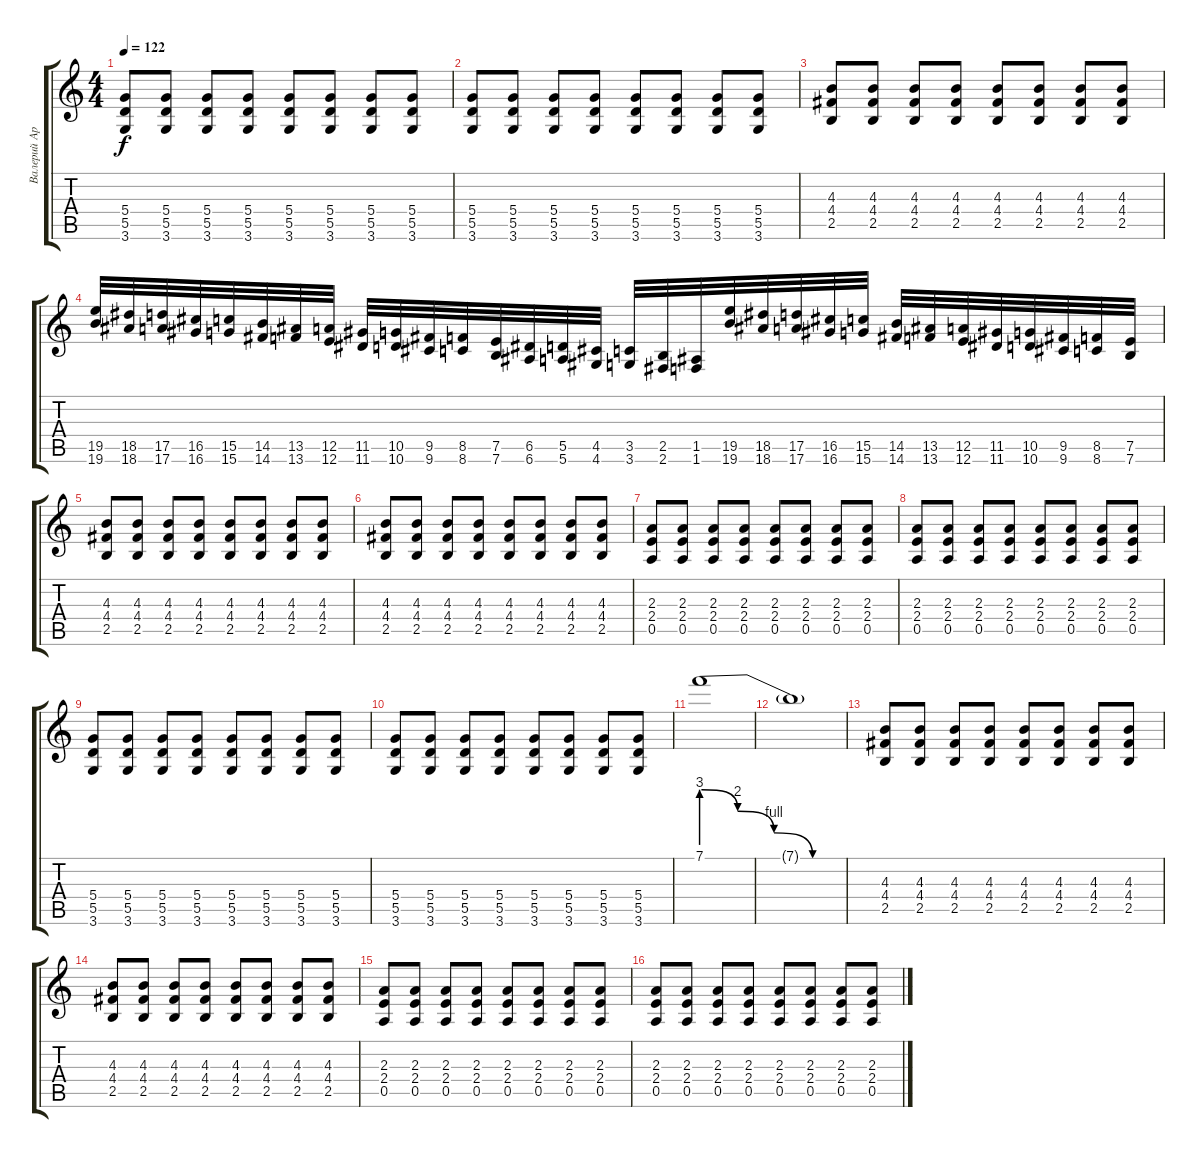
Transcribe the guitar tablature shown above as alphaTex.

\track ("Валерий Аркадин" "Валерий Ар") {instrument electricguitarjazz}
\staff {score tabs}
\tuning (E4 B3 G3 D3 A2 E2) {hide}
\ts (4 4)
\tempo 122
\clef g2
\ks c
(5.4 5.5 3.6).8{dy f} (5.4 5.5 3.6).8 (5.4 5.5 3.6).8 (5.4 5.5 3.6).8 (5.4 5.5 3.6).8 (5.4 5.5 3.6).8 (5.4 5.5 3.6).8 (5.4 5.5 3.6).8 |
(5.4 5.5 3.6).8 (5.4 5.5 3.6).8 (5.4 5.5 3.6).8 (5.4 5.5 3.6).8 (5.4 5.5 3.6).8 (5.4 5.5 3.6).8 (5.4 5.5 3.6).8 (5.4 5.5 3.6).8 |
(4.3 4.4 2.5).8{instrument distortionguitar} (4.3 4.4 2.5).8 (4.3 4.4 2.5).8 (4.3 4.4 2.5).8 (4.3 4.4 2.5).8 (4.3 4.4 2.5).8 (4.3 4.4 2.5).8 (4.3 4.4 2.5).8 |
(19.5 19.6).32{volume 10} (18.5 18.6).32 (17.5 17.6).32 (16.5 16.6).32 (15.5 15.6).32 (14.5 14.6).32 (13.5 13.6).32 (12.5 12.6).32 (11.5 11.6).32 (10.5 10.6).32 (9.5 9.6).32 (8.5 8.6).32 (7.5 7.6).32 (6.5 6.6).32 (5.5 5.6).32 (4.5 4.6).32 (3.5 3.6).32 (2.5 2.6).32 (1.5 1.6).32 (19.5 19.6).32 (18.5 18.6).32 (17.5 17.6).32 (16.5 16.6).32 (15.5 15.6).32 (14.5 14.6).32 (13.5 13.6).32 (12.5 12.6).32 (11.5 11.6).32 (10.5 10.6).32 (9.5 9.6).32 (8.5 8.6).32 (7.5 7.6).32 |
(4.3 4.4 2.5).8{instrument distortionguitar} (4.3 4.4 2.5).8 (4.3 4.4 2.5).8 (4.3 4.4 2.5).8 (4.3 4.4 2.5).8 (4.3 4.4 2.5).8 (4.3 4.4 2.5).8 (4.3 4.4 2.5).8 |
(4.3 4.4 2.5).8{instrument distortionguitar} (4.3 4.4 2.5).8 (4.3 4.4 2.5).8 (4.3 4.4 2.5).8 (4.3 4.4 2.5).8 (4.3 4.4 2.5).8 (4.3 4.4 2.5).8 (4.3 4.4 2.5).8 |
(2.3 2.4 0.5).8 (2.3 2.4 0.5).8 (2.3 2.4 0.5).8 (2.3 2.4 0.5).8 (2.3 2.4 0.5).8 (2.3 2.4 0.5).8 (2.3 2.4 0.5).8 (2.3 2.4 0.5).8 |
(2.3 2.4 0.5).8 (2.3 2.4 0.5).8 (2.3 2.4 0.5).8 (2.3 2.4 0.5).8 (2.3 2.4 0.5).8 (2.3 2.4 0.5).8 (2.3 2.4 0.5).8 (2.3 2.4 0.5).8 |
(5.4 5.5 3.6).8 (5.4 5.5 3.6).8 (5.4 5.5 3.6).8 (5.4 5.5 3.6).8 (5.4 5.5 3.6).8 (5.4 5.5 3.6).8 (5.4 5.5 3.6).8 (5.4 5.5 3.6).8 |
(5.4 5.5 3.6).8 (5.4 5.5 3.6).8 (5.4 5.5 3.6).8 (5.4 5.5 3.6).8 (5.4 5.5 3.6).8 (5.4 5.5 3.6).8 (5.4 5.5 3.6).8 (5.4 5.5 3.6).8 |
7.1{be (custom 0 12 15 8 30 4 46 0 60 0)}.1 |
7.1{t}.1 |
(4.3 4.4 2.5).8{instrument distortionguitar} (4.3 4.4 2.5).8 (4.3 4.4 2.5).8 (4.3 4.4 2.5).8 (4.3 4.4 2.5).8 (4.3 4.4 2.5).8 (4.3 4.4 2.5).8 (4.3 4.4 2.5).8 |
(4.3 4.4 2.5).8{instrument distortionguitar} (4.3 4.4 2.5).8 (4.3 4.4 2.5).8 (4.3 4.4 2.5).8 (4.3 4.4 2.5).8 (4.3 4.4 2.5).8 (4.3 4.4 2.5).8 (4.3 4.4 2.5).8 |
(2.3 2.4 0.5).8 (2.3 2.4 0.5).8 (2.3 2.4 0.5).8 (2.3 2.4 0.5).8 (2.3 2.4 0.5).8 (2.3 2.4 0.5).8 (2.3 2.4 0.5).8 (2.3 2.4 0.5).8 |
(2.3 2.4 0.5).8 (2.3 2.4 0.5).8 (2.3 2.4 0.5).8 (2.3 2.4 0.5).8 (2.3 2.4 0.5).8 (2.3 2.4 0.5).8 (2.3 2.4 0.5).8 (2.3 2.4 0.5).8
